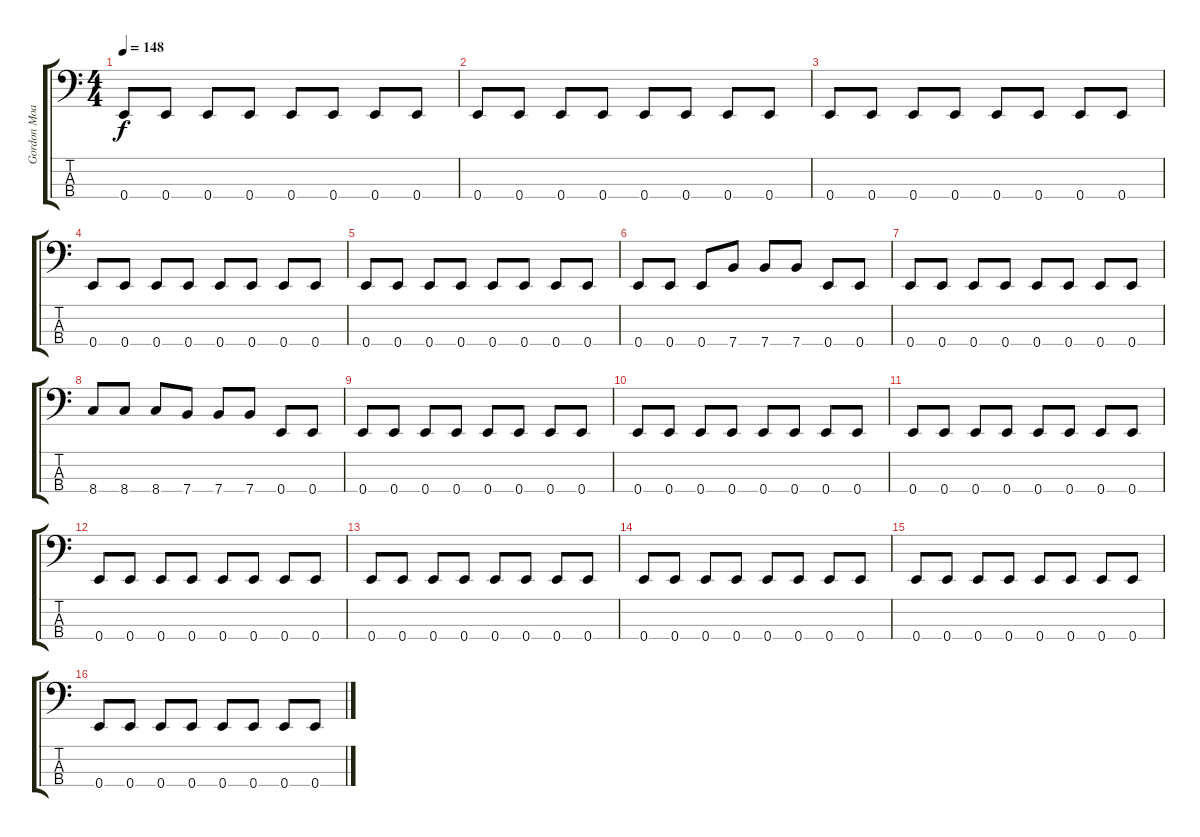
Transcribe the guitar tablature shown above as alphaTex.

\track ("Gordon Moakes" "Gordon Moa") {instrument electricbassfinger}
\staff {score tabs}
\tuning (G2 D2 A1 E1) {hide}
\ts (4 4)
\tempo 148
\clef f4
\ks c
0.4.8{dy f} 0.4.8 0.4.8 0.4.8 0.4.8 0.4.8 0.4.8 0.4.8 |
0.4.8 0.4.8 0.4.8 0.4.8 0.4.8 0.4.8 0.4.8 0.4.8 |
0.4.8 0.4.8 0.4.8 0.4.8 0.4.8 0.4.8 0.4.8 0.4.8 |
0.4.8 0.4.8 0.4.8 0.4.8 0.4.8 0.4.8 0.4.8 0.4.8 |
0.4.8 0.4.8 0.4.8 0.4.8 0.4.8 0.4.8 0.4.8 0.4.8 |
0.4.8 0.4.8 0.4.8 7.4.8 7.4.8 7.4.8 0.4.8 0.4.8 |
0.4.8 0.4.8 0.4.8 0.4.8 0.4.8 0.4.8 0.4.8 0.4.8 |
8.4.8 8.4.8 8.4.8 7.4.8 7.4.8 7.4.8 0.4.8 0.4.8 |
0.4.8 0.4.8 0.4.8 0.4.8 0.4.8 0.4.8 0.4.8 0.4.8 |
0.4.8 0.4.8 0.4.8 0.4.8 0.4.8 0.4.8 0.4.8 0.4.8 |
0.4.8 0.4.8 0.4.8 0.4.8 0.4.8 0.4.8 0.4.8 0.4.8 |
0.4.8 0.4.8 0.4.8 0.4.8 0.4.8 0.4.8 0.4.8 0.4.8 |
0.4.8 0.4.8 0.4.8 0.4.8 0.4.8 0.4.8 0.4.8 0.4.8 |
0.4.8 0.4.8 0.4.8 0.4.8 0.4.8 0.4.8 0.4.8 0.4.8 |
0.4.8 0.4.8 0.4.8 0.4.8 0.4.8 0.4.8 0.4.8 0.4.8 |
0.4.8 0.4.8 0.4.8 0.4.8 0.4.8 0.4.8 0.4.8 0.4.8
